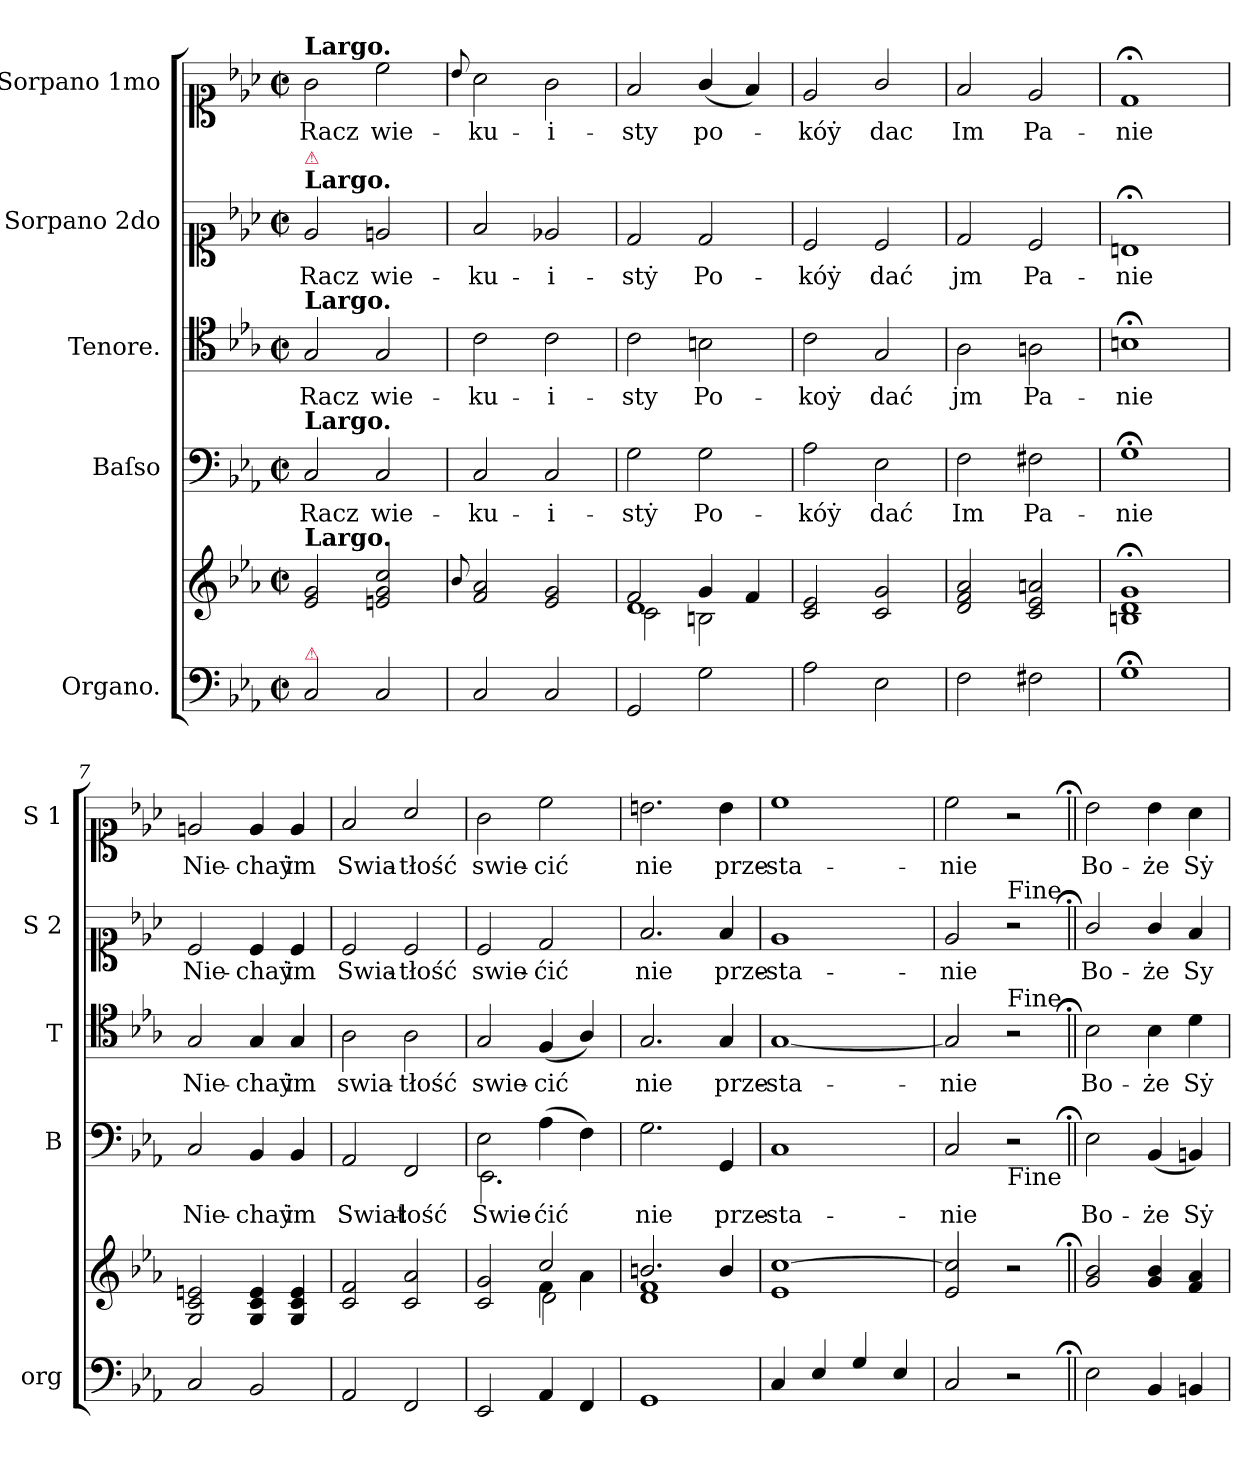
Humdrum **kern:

**kern	**kern	**kern	**text	**kern	**text	**kern	**text	**kern	**text
*part5	*part5	*part4	*part4	*part3	*part3	*part2	*part2	*part1	*part1
*staff6	*staff5	*staff4	*staff4	*staff3	*staff3	*staff2	*staff2	*staff1	*staff1
*I"Organo.	*	*I"Baſso	*	*I"Tenore.	*	*I"Sorpano 2do	*	*I"Sorpano 1mo	*
*I'org	*	*I'B	*	*I'T	*	*I'S 2	*	*I'S 1	*
*clefF4	*clefG2	*clefF4	*	*clefC4	*	*clefC1	*	*clefC1	*
*k[b-e-a-]	*k[b-e-a-]	*k[b-e-a-]	*	*k[b-e-a-]	*	*k[b-e-a-]	*	*k[b-e-a-]	*
*c:	*c:	*c:	*	*c:	*	*c:	*	*c:	*
*M2/2	*M2/2	*M2/2	*	*M2/2	*	*M2/2	*	*M2/2	*
*met(c|)	*met(c|)	*met(c|)	*	*met(c|)	*	*met(c|)	*	*met(c|)	*
=1	=1	=1	=1	=1	=1	=1	=1	=1	=1
!	!	!	!	!	!	!	!	!LO:TX:a:B:t=Largo.	!
!	!	!	!	!	!	!LO:TX:a:B:t=Largo.	!	!	!
!	!	!	!	!	!	!LO:TX:a:color=crimson:t=⚠	!	!	!
!	!	!	!	!LO:TX:a:B:t=Largo.	!	!	!	!	!
!	!	!LO:TX:a:B:t=Largo.	!	!	!	!	!	!	!
!	!LO:TX:a:B:t=Largo.	!	!	!	!	!	!	!	!
!LO:TX:a:color=crimson:t=⚠	!	!	!	!	!	!	!	!	!
2C/	2e-/ 2g/	2C/	Racz	2G/	Racz	2e-/	Racz	2g\	Racz
2C/	2en/ 2g/ 2cc/	2C/	wie-	2G/	wie-	2en/	wie-	2cc\	wie-
=2	=2	=2	=2	=2	=2	=2	=2	=2	=2
.	8qqb-/	.	.	.	.	.	.	8qqb-/	.
2C/	2f/ 2a-/	2C/	-ku-	2c\	-ku-	2f/	-ku-	2a-\	-ku-
2C/	2e-/ 2g/	2C/	-i-	2c\	-i-	2e-X/	-i-	2g\	-i-
=3	=3	=3	=3	=3	=3	=3	=3	=3	=3
*	*^	*	*	*	*	*	*	*	*
*	*	*^	*	*	*	*	*	*	*	*
2GG/	2f/	1d	2c\	2G\	-stẏ	2c\	-sty	2d/	-stẏ	2f/	-sty
2G\	4g/	.	2Bn\	2G\	Po-	2Bn\	Po-	2d/	Po-	(>4g/	po-
.	4f/	.	.	.	.	.	.	.	.	4f/)	.
*	*v	*v	*v	*	*	*	*	*	*	*	*
=4	=4	=4	=4	=4	=4	=4	=4	=4	=4
2A-\	2c/ 2e-/	2A-\	-kóẏ	2c\	-koẏ	2c/	-kóẏ	2e-/	-kóẏ
2E-\	2c/ 2g/	2E-\	dać	2G/	dać	2c/	dać	2g/	dac
=5	=5	=5	=5	=5	=5	=5	=5	=5	=5
2F\	2d/ 2f/ 2a-/	2F\	Im	2A-\	jm	2d/	jm	2f/	Im
2F#X\	2c/ 2e-/ 2an/	2F#X\	Pa-	2An\	Pa-	2c/	Pa-	2e-/	Pa-
=6	=6	=6	=6	=6	=6	=6	=6	=6	=6
1G;<	1Bn;< 1d;< 1g;<	1G;<	-nie	1Bn;<	-nie	1Bn;<	-nie	1d;<	-nie
=7	=7	=7	=7	=7	=7	=7	=7	=7	=7
2C/	2G/ 2c/ 2en/	2C/	Nie-	2G/	Nie-	2c/	Nie-	2en/	Nie-
2BB-/	4G/ 4c/ 4e/	4BB-/	-chaẏ	4G/	-chaẏ	4c/	-chaẏ	4e/	-chaẏ
.	4G/ 4c/ 4e/	4BB-/	im	4G/	im	4c/	im	4e/	im
=8	=8	=8	=8	=8	=8	=8	=8	=8	=8
2AA-/	2c/ 2f/	2AA-/	Swiat-	2A-\	swia-	2c/	Swia-	2f/	Swia-
2FF/	2c/ 2a-/	2FF/	-łość	2A-\	-tłość	2c/	-tłość	2a-/	-tłość
=9	=9	=9	=9	=9	=9	=9	=9	=9	=9
*	*^	*^	*	*	*	*	*	*	*
*	*	*^	*	*	*	*	*	*	*	*	*
2EE-/	2c/ 2g/	2rcyy	2ryy	2E-\	2.EE-\	Swie-	2G/	swie-	2c/	swie-	2g\	swie-
4AA-/	2cc/	4f\	2d\	(4A-\	.	-ćić	(>4F/	-cić	2d/	-ćić	2cc\	-cić
4FF/	.	4a-\	.	4F\)	4ryy	.	4A-/)	.	.	.	.	.
*	*	*v	*v	*	*	*	*	*	*	*	*	*
*	*	*	*v	*v	*	*	*	*	*	*	*
=10	=10	=10	=10	=10	=10	=10	=10	=10	=10	=10
1GG	2.bn/	1d 1f	2.G\	nie	2.G/	nie	2.f/	nie	2.bn\	nie
.	4b/	.	4GG/	prze-	4G/	prze-	4f/	prze-	4b\	prze-
*	*v	*v	*	*	*	*	*	*	*	*
=11	=11	=11	=11	=11	=11	=11	=11	=11	=11
4C/	1e- [1cc	1C	-sta-	[1G	-sta-	1e-	-sta-	1cc	-sta-
4E-/	.	.	.	.	.	.	.	.	.
4G/	.	.	.	.	.	.	.	.	.
4E-/	.	.	.	.	.	.	.	.	.
=12	=12	=12	=12	=12	=12	=12	=12	=12	=12
2C/	2e-/ 2cc]/	2C/	-nie	2G/]	-nie	2e-/	-nie	2cc\	-nie
!	!	!	!	!	!	!LO:TX:a:t=Fine	!	!	!
!	!	!	!	!LO:TX:a:t=Fine	!	!	!	!	!
!	!	!LO:TX:b:t=Fine	!	!	!	!	!	!	!
2r	2r	2r	.	2r	.	2r	.	2r	.
=13||;	=13||;	=13||;	=13||;	=13||;	=13||;	=13||;	=13||;	=13||;	=13||;
2E-\	2g/ 2b-/	2E-\	Bo-	2B-\	Bo-	2g/	Bo-	2b-\	Bo-
4BB-/	4g/ 4b-/	(>4BB-/	-że	4B-\	-że	4g/	-że	4b-\	-że
4BBn/	4f/ 4a-/	4BBn/)	Sẏ-	4d\	Sẏ-	4f/	Sy-	4a-\	Sẏ-
=	=	=	=	=	=	=	=	=	=
*-	*-	*-	*-	*-	*-	*-	*-	*-	*-
